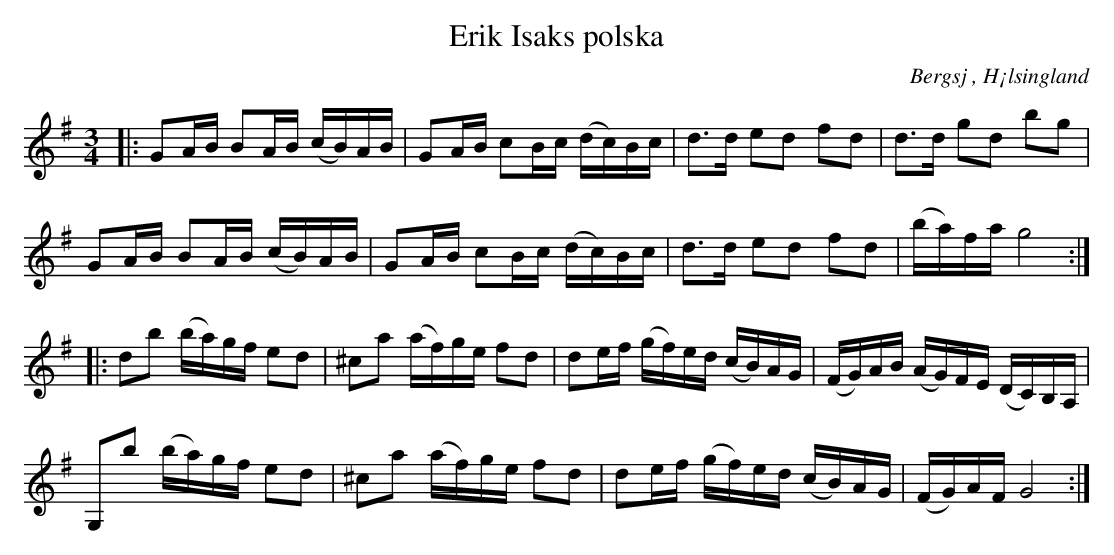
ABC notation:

X:1
T: Erik Isaks polska
O: Bergsj , H¡lsingland
M: 3/4
L: 1/16
K: G
|:G2AB B2AB (cB)AB|G2AB c2Bc (dc)Bc|d3d e2d2 f2d2|d3d g2d2 b2g2|
G2AB B2AB (cB)AB|G2AB c2Bc (dc)Bc|d3d e2d2 f2d2|(ba)fa g8:|
|:d2b2 (ba)gf e2d2|^c2a2 (af)ge f2d2|d2ef (gf)ed (cB)AG|(FG)AB (AG)FE (DC)B,A,|
G,2b2 (ba)gf e2d2|^c2a2 (af)ge f2d2|d2ef (gf)ed (cB)AG|(FG)AF G8:|
